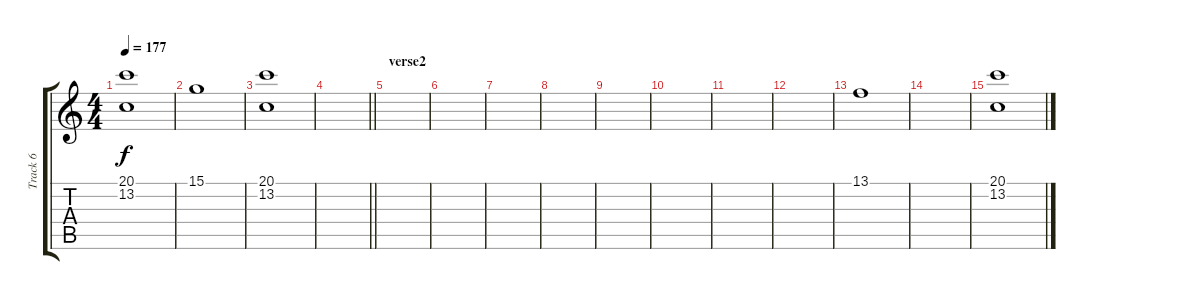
\track ("Track 6" "Track 6") {instrument glockenspiel}
\staff {score tabs}
\tuning (E4 B3 G4 D4 A3 E3) {hide}
\ts (4 4)
\tempo 177
\clef g2
\ks c
(20.1 13.2).1{dy f} |
15.1.1 |
(20.1 13.2).1 |
\barLineRight lightlight
|
\section ("" "verse2")
|
|
|
|
|
|
|
|
13.1.1 |
|
(20.1 13.2).1
